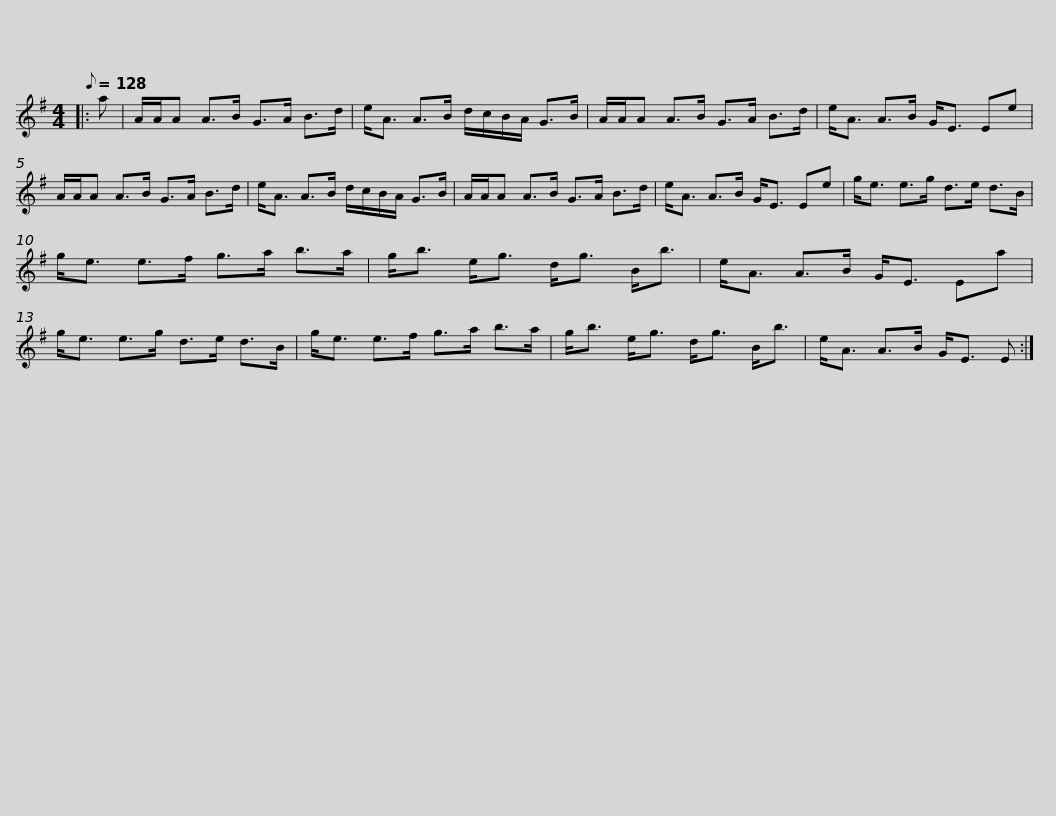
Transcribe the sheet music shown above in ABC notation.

X:1
L:1/8
Q:1/8=128
M:4/4
I:linebreak $
K:Emin
V:1 treble
V:1
|: a | A/A/A A>B G>A B>d | e<A A>B d/c/B/A/ G>B | A/A/A A>B G>A B>d | e<A A>B G<E Ee |$ %5
 A/A/A A>B G>A B>d | e<A A>B d/c/B/A/ G>B | A/A/A A>B G>A B>d | e<A A>B G<E Ee |$ g<e e>g d>e d>B | %10
 g<e e>f g>a b>a | g<b e<g d<g B<b | e<A A>B G<E Ea |$ g<e e>g d>e d>B | g<e e>f g>a b>a | %15
 g<b e<g d<g B<b | e<A A>B G<E E :| %17
